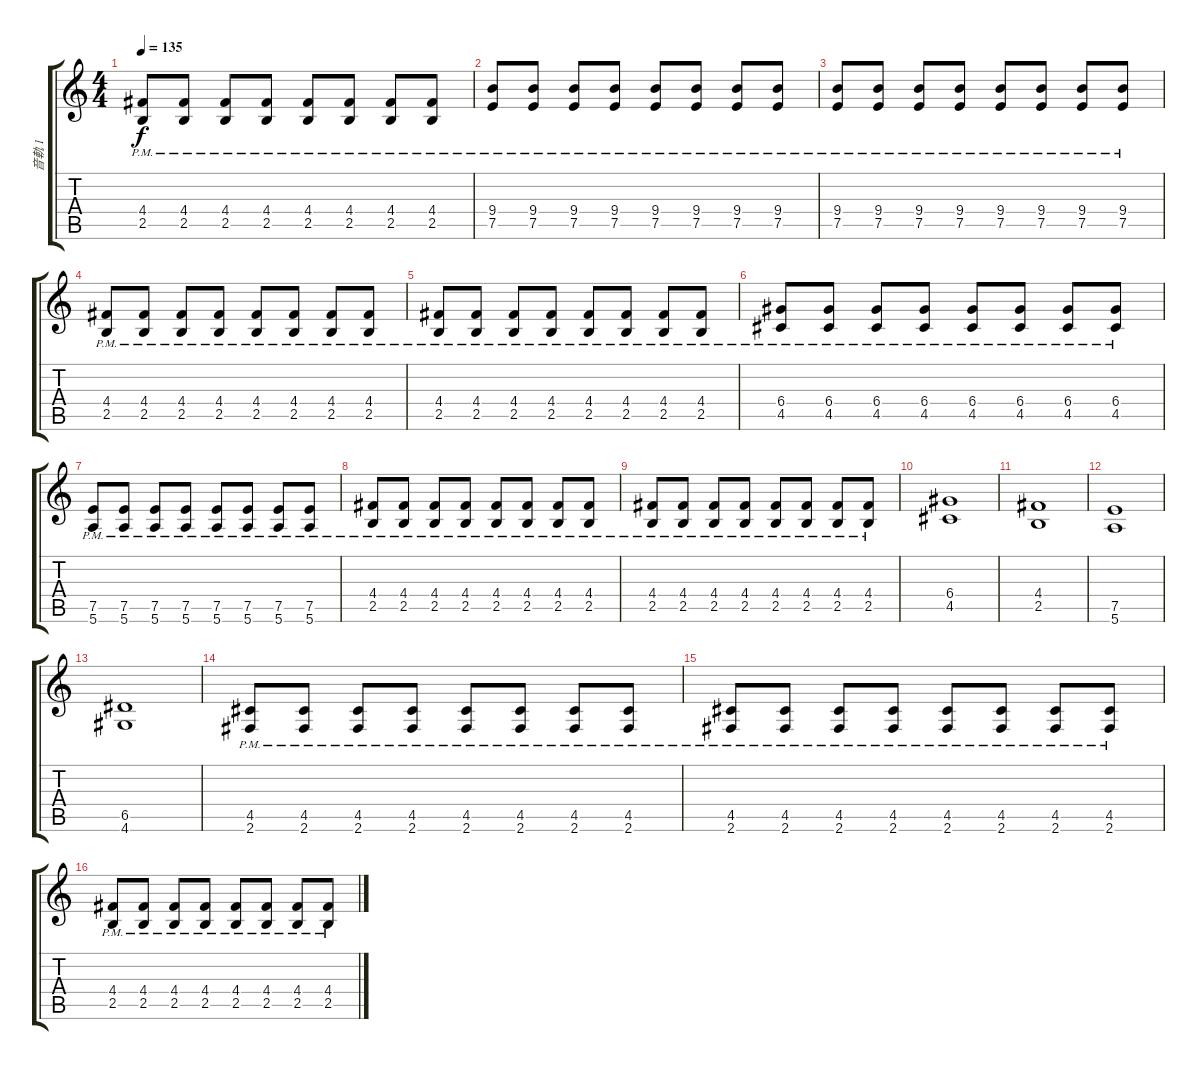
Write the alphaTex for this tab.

\track ("音軌 1" "音軌 1") {instrument distortionguitar}
\staff {score tabs}
\tuning (E4 B3 G3 D3 A2 E2) {hide}
\ts (4 4)
\tempo 135
\clef g2
\ks c
(4.4{pm} 2.5{pm}).8{dy f} (4.4{pm} 2.5{pm}).8 (4.4{pm} 2.5{pm}).8 (4.4{pm} 2.5{pm}).8 (4.4{pm} 2.5{pm}).8 (4.4{pm} 2.5{pm}).8 (4.4{pm} 2.5{pm}).8 (4.4{pm} 2.5{pm}).8 |
(9.4{pm} 7.5{pm}).8{instrument distortionguitar} (9.4{pm} 7.5{pm}).8 (9.4{pm} 7.5{pm}).8 (9.4{pm} 7.5{pm}).8 (9.4{pm} 7.5{pm}).8 (9.4{pm} 7.5{pm}).8 (9.4{pm} 7.5{pm}).8 (9.4{pm} 7.5{pm}).8 |
(9.4{pm} 7.5{pm}).8 (9.4{pm} 7.5{pm}).8 (9.4{pm} 7.5{pm}).8 (9.4{pm} 7.5{pm}).8 (9.4{pm} 7.5{pm}).8 (9.4{pm} 7.5{pm}).8 (9.4{pm} 7.5{pm}).8 (9.4{pm} 7.5{pm}).8 |
(4.4{pm} 2.5{pm}).8 (4.4{pm} 2.5{pm}).8 (4.4{pm} 2.5{pm}).8 (4.4{pm} 2.5{pm}).8 (4.4{pm} 2.5{pm}).8 (4.4{pm} 2.5{pm}).8 (4.4{pm} 2.5{pm}).8 (4.4{pm} 2.5{pm}).8 |
(4.4{pm} 2.5{pm}).8 (4.4{pm} 2.5{pm}).8 (4.4{pm} 2.5{pm}).8 (4.4{pm} 2.5{pm}).8 (4.4{pm} 2.5{pm}).8 (4.4{pm} 2.5{pm}).8 (4.4{pm} 2.5{pm}).8 (4.4{pm} 2.5{pm}).8 |
(6.4{pm} 4.5{pm}).8 (6.4{pm} 4.5{pm}).8 (6.4{pm} 4.5{pm}).8 (6.4{pm} 4.5{pm}).8 (6.4{pm} 4.5{pm}).8 (6.4{pm} 4.5{pm}).8 (6.4{pm} 4.5{pm}).8 (6.4{pm} 4.5{pm}).8 |
(7.5{pm} 5.6{pm}).8 (7.5{pm} 5.6{pm}).8 (7.5{pm} 5.6{pm}).8 (7.5{pm} 5.6{pm}).8 (7.5{pm} 5.6{pm}).8 (7.5{pm} 5.6{pm}).8 (7.5{pm} 5.6{pm}).8 (7.5{pm} 5.6{pm}).8 |
(4.4{pm} 2.5{pm}).8 (4.4{pm} 2.5{pm}).8 (4.4{pm} 2.5{pm}).8 (4.4{pm} 2.5{pm}).8 (4.4{pm} 2.5{pm}).8 (4.4{pm} 2.5{pm}).8 (4.4{pm} 2.5{pm}).8 (4.4{pm} 2.5{pm}).8 |
(4.4{pm} 2.5{pm}).8 (4.4{pm} 2.5{pm}).8 (4.4{pm} 2.5{pm}).8 (4.4{pm} 2.5{pm}).8 (4.4{pm} 2.5{pm}).8 (4.4{pm} 2.5{pm}).8 (4.4{pm} 2.5{pm}).8 (4.4{pm} 2.5{pm}).8 |
(6.4 4.5).1 |
(4.4 2.5).1 |
(7.5 5.6).1 |
(6.5 4.6).1 |
(4.5{pm} 2.6{pm}).8 (4.5{pm} 2.6{pm}).8 (4.5{pm} 2.6{pm}).8 (4.5{pm} 2.6{pm}).8 (4.5{pm} 2.6{pm}).8 (4.5{pm} 2.6{pm}).8 (4.5{pm} 2.6{pm}).8 (4.5{pm} 2.6{pm}).8 |
(4.5{pm} 2.6{pm}).8 (4.5{pm} 2.6{pm}).8 (4.5{pm} 2.6{pm}).8 (4.5{pm} 2.6{pm}).8 (4.5{pm} 2.6{pm}).8 (4.5{pm} 2.6{pm}).8 (4.5{pm} 2.6{pm}).8 (4.5{pm} 2.6{pm}).8 |
(4.4{pm} 2.5{pm}).8 (4.4{pm} 2.5{pm}).8 (4.4{pm} 2.5{pm}).8 (4.4{pm} 2.5{pm}).8 (4.4{pm} 2.5{pm}).8 (4.4{pm} 2.5{pm}).8 (4.4{pm} 2.5{pm}).8 (4.4{pm} 2.5{pm}).8
